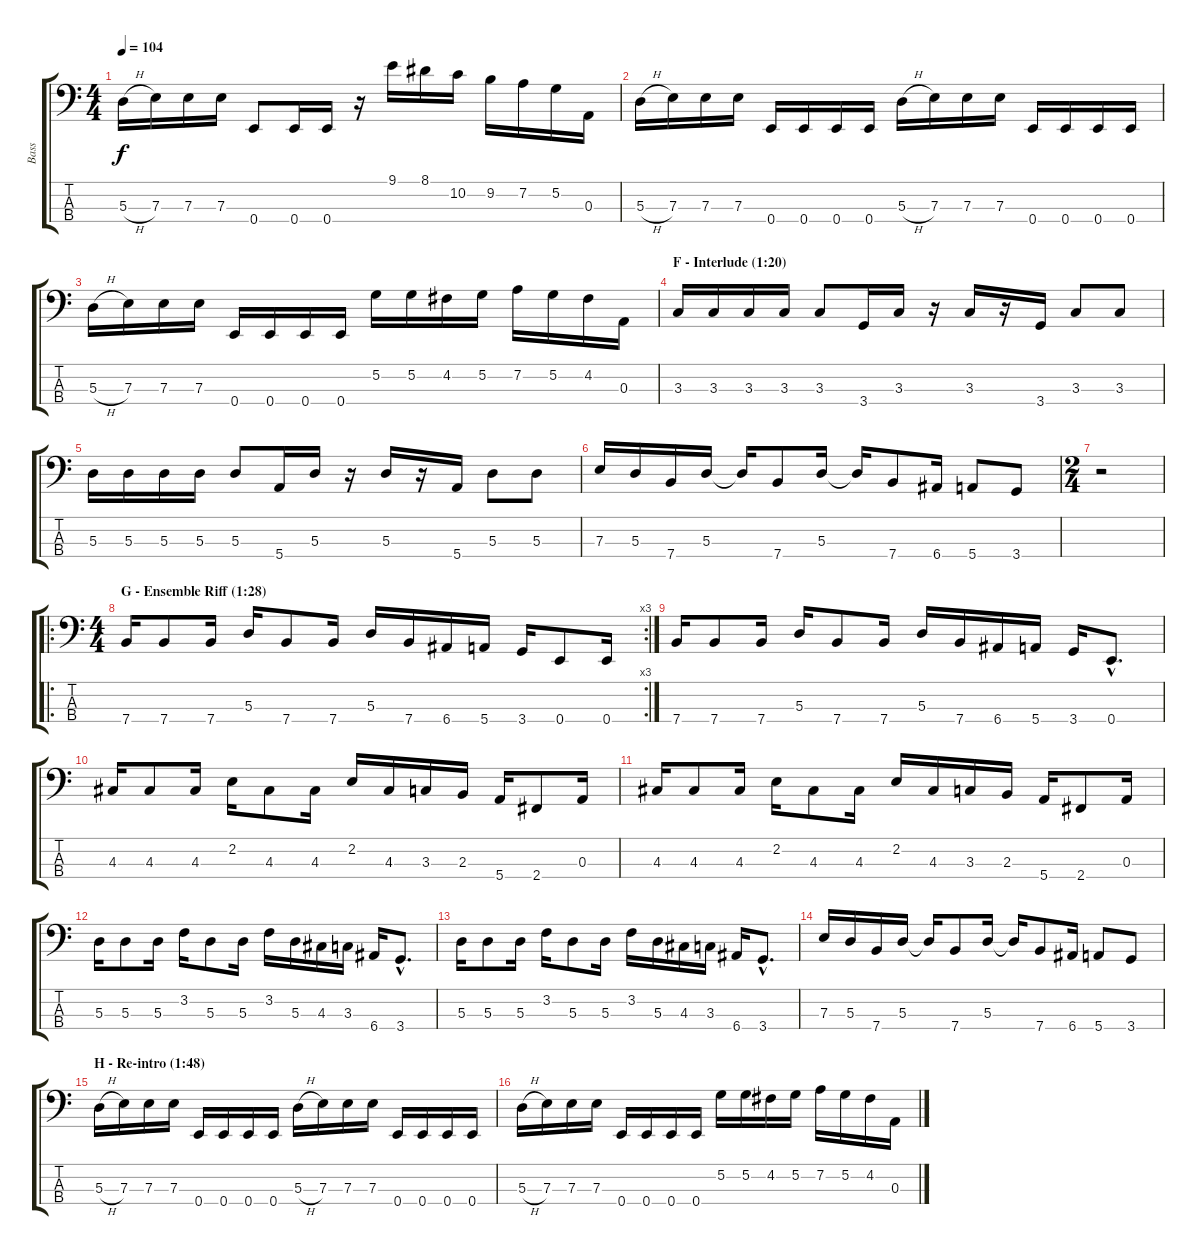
\track ("Bass" "Bass") {instrument electricbasspick}
\staff {score tabs}
\tuning (G2 D2 A1 E1) {hide}
\ts (4 4)
\tempo 104
\clef f4
\ks c
5.3{h}.16{dy f} 7.3.16 7.3.16 7.3.16 0.4.8 0.4.16 0.4.16 r.16 9.1.16 8.1.16 10.2.16 9.2.16 7.2.16 5.2.16 0.3.16 |
5.3{h}.16 7.3.16 7.3.16 7.3.16 0.4.16 0.4.16 0.4.16 0.4.16 5.3{h}.16 7.3.16 7.3.16 7.3.16 0.4.16 0.4.16 0.4.16 0.4.16 |
5.3{h}.16 7.3.16 7.3.16 7.3.16 0.4.16 0.4.16 0.4.16 0.4.16 5.2.16 5.2.16 4.2.16 5.2.16 7.2.16 5.2.16 4.2.16 0.3.16 |
\section ("" "F - Interlude (1:20)")
3.3.16 3.3.16 3.3.16 3.3.16 3.3.8 3.4.16 3.3.16 r.16 3.3.16 r.16 3.4.16 3.3.8 3.3.8 |
5.3.16 5.3.16 5.3.16 5.3.16 5.3.8 5.4.16 5.3.16 r.16 5.3.16 r.16 5.4.16 5.3.8 5.3.8 |
7.3.16 5.3.16 7.4.16 5.3.16 5.3{t}.16 7.4.8 5.3.16 5.3{t}.16 7.4.8 6.4.16 5.4.8 3.4.8 |
\ts (2 4)
r.2 |
\ro
\rc 3
\ts (4 4)
\section ("" "G - Ensemble Riff (1:28)")
7.4.16 7.4.8 7.4.16 5.3.16 7.4.8 7.4.16 5.3.16 7.4.16 6.4.16 5.4.16 3.4.16 0.4.8 0.4.16 |
7.4.16 7.4.8 7.4.16 5.3.16 7.4.8 7.4.16 5.3.16 7.4.16 6.4.16 5.4.16 3.4.16 0.4{hac}.8{d} |
4.3.16 4.3.8 4.3.16 2.2.16 4.3.8 4.3.16 2.2.16 4.3.16 3.3.16 2.3.16 5.4.16 2.4.8 0.3.16 |
4.3.16 4.3.8 4.3.16 2.2.16 4.3.8 4.3.16 2.2.16 4.3.16 3.3.16 2.3.16 5.4.16 2.4.8 0.3.16 |
5.3.16 5.3.8 5.3.16 3.2.16 5.3.8 5.3.16 3.2.16 5.3.16 4.3.16 3.3.16 6.4.16 3.4{hac}.8{d} |
5.3.16 5.3.8 5.3.16 3.2.16 5.3.8 5.3.16 3.2.16 5.3.16 4.3.16 3.3.16 6.4.16 3.4{hac}.8{d} |
7.3.16 5.3.16 7.4.16 5.3.16 5.3{t}.16 7.4.8 5.3.16 5.3{t}.16 7.4.8 6.4.16 5.4.8 3.4.8 |
\section ("" "H - Re-intro (1:48)")
5.3{h}.16 7.3.16 7.3.16 7.3.16 0.4.16 0.4.16 0.4.16 0.4.16 5.3{h}.16 7.3.16 7.3.16 7.3.16 0.4.16 0.4.16 0.4.16 0.4.16 |
5.3{h}.16 7.3.16 7.3.16 7.3.16 0.4.16 0.4.16 0.4.16 0.4.16 5.2.16 5.2.16 4.2.16 5.2.16 7.2.16 5.2.16 4.2.16 0.3.16
